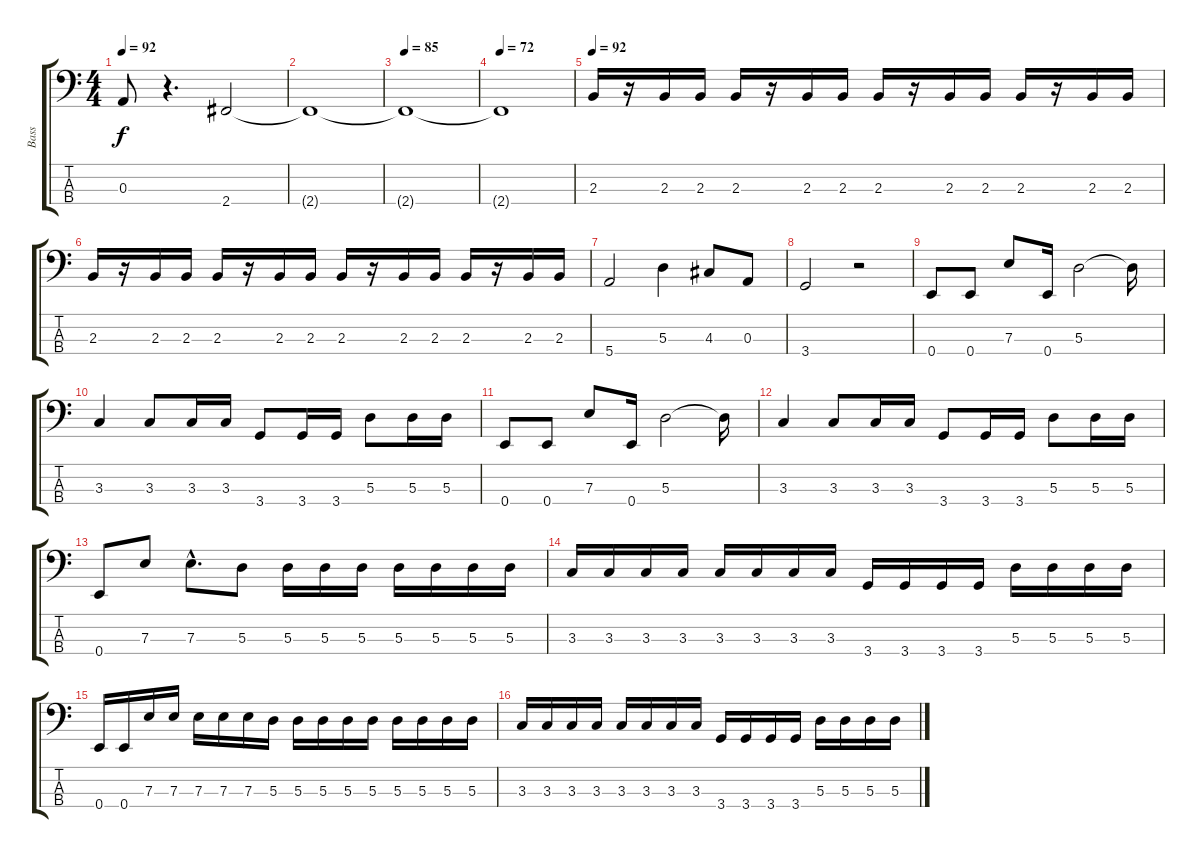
\track ("Bass" "Bass") {instrument electricbassfinger}
\staff {score tabs}
\tuning (G2 D2 A1 E1) {hide}
\ts (4 4)
\tempo 92
\clef f4
\ks c
0.3.8{dy f} r.4{d} 2.4.2 |
2.4{t}.1 |
\tempo 85
2.4{t}.1 |
\tempo 72
2.4{t}.1 |
\tempo 92
2.3.16 r.16 2.3.16 2.3.16 2.3.16 r.16 2.3.16 2.3.16 2.3.16 r.16 2.3.16 2.3.16 2.3.16 r.16 2.3.16 2.3.16 |
2.3.16 r.16 2.3.16 2.3.16 2.3.16 r.16 2.3.16 2.3.16 2.3.16 r.16 2.3.16 2.3.16 2.3.16 r.16 2.3.16 2.3.16 |
5.4.2 5.3.4 4.3.8 0.3.8 |
3.4.2 r.2 |
0.4.8 0.4.8 7.3.8 0.4.16 5.3.2 5.3{t}.16 |
3.3.4 3.3.8 3.3.16 3.3.16 3.4.8 3.4.16 3.4.16 5.3.8 5.3.16 5.3.16 |
0.4.8 0.4.8 7.3.8 0.4.16 5.3.2 5.3{t}.16 |
3.3.4 3.3.8 3.3.16 3.3.16 3.4.8 3.4.16 3.4.16 5.3.8 5.3.16 5.3.16 |
0.4.8 7.3.8 7.3{hac}.8{d} 5.3.8 5.3.16 5.3.16 5.3.16 5.3.16 5.3.16 5.3.16 5.3.16 |
3.3.16 3.3.16 3.3.16 3.3.16 3.3.16 3.3.16 3.3.16 3.3.16 3.4.16 3.4.16 3.4.16 3.4.16 5.3.16 5.3.16 5.3.16 5.3.16 |
0.4.16 0.4.16 7.3.16 7.3.16 7.3.16 7.3.16 7.3.16 5.3.16 5.3.16 5.3.16 5.3.16 5.3.16 5.3.16 5.3.16 5.3.16 5.3.16 |
3.3.16 3.3.16 3.3.16 3.3.16 3.3.16 3.3.16 3.3.16 3.3.16 3.4.16 3.4.16 3.4.16 3.4.16 5.3.16 5.3.16 5.3.16 5.3.16
